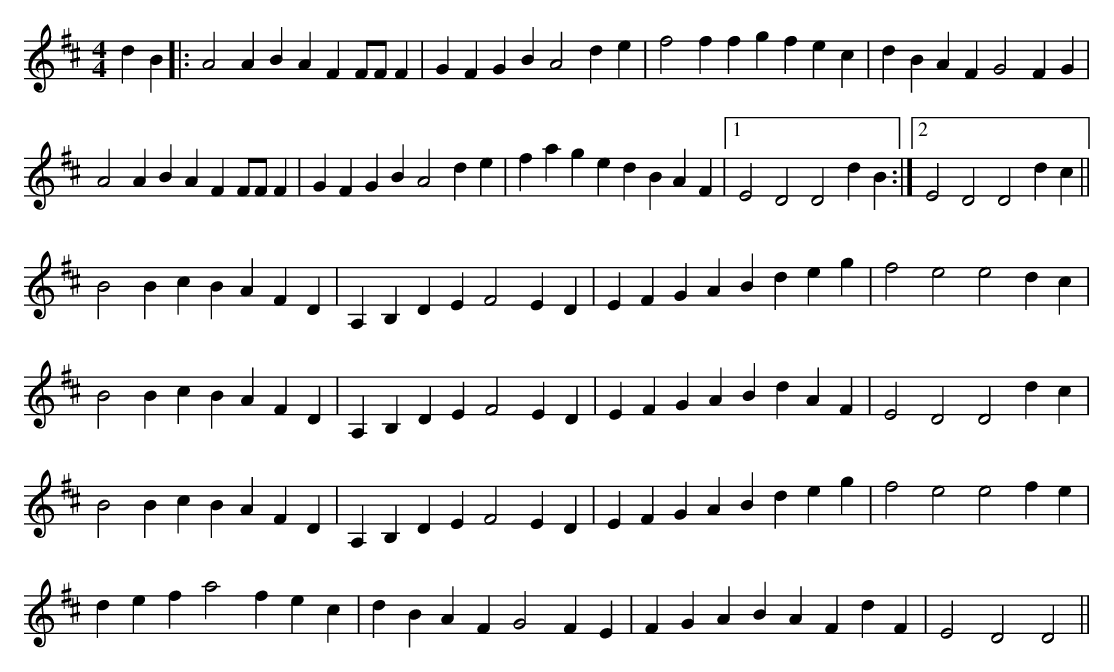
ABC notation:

X:1
M:4/4
K:D
d2B2|:A4 A2B2A2F2 FFF2|G2F2G2B2 A4 d2e2|f4 f2f2g2f2 e2c2|d2B2A2F2 G4 F2G2|
A4 A2B2A2F2 FFF2|G2F2G2B2 A4 d2e2|f2a2g2e2 d2B2A2F2|1 E4 D4 D4 d2B2:|2 E4 D4 D4d2c2||
B4B2c2 B2A2F2D2|A,2B,2D2E2 F4 E2D2|E2F2G2A2 B2d2e2g2|f4 e4 e4 d2c2|
B4 B2c2 B2A2F2D2|A,2B,2D2E2 F4 E2D2|E2F2G2A2 B2d2A2F2|E4 D4 D4 d2c2|
B4 B2c2 B2A2F2D2|A,2B,2D2E2 F4 E2D2|E2F2G2A2 B2d2e2g2|f4 e4 e4 f2e2|
d2e2 f2 a4 f2 e2c2|d2B2A2F2 G4 F2E2|F2G2A2B2 A2F2d2F2|E4 D4 D4||
